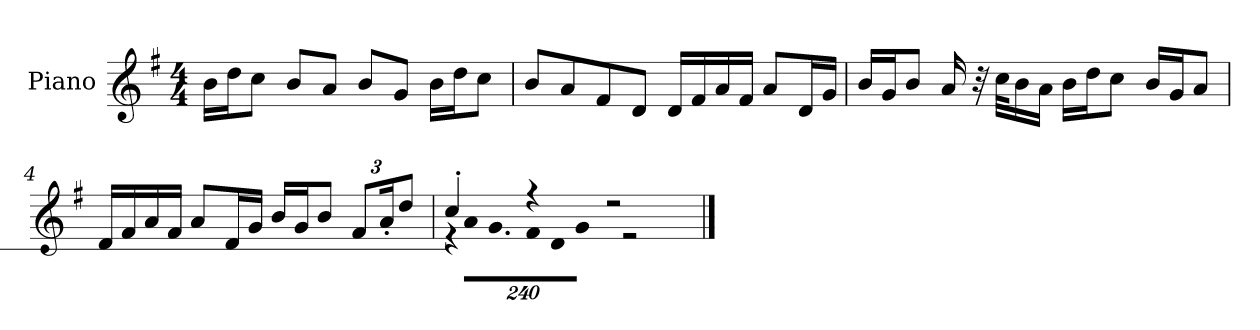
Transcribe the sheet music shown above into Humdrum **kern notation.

**kern
*part1
*staff1
*I"Piano
*I'P-no
*clefG2
*k[f#]
*M4/4
*MM90
=1
16b\LL
16dd\J
8cc\J
8b/L
8a/J
8b/L
8g/J
16b\LL
16dd\J
8cc\J
=2
8b/L
8a/
8f#/
8d/J
16d/LL
16f#/
16a/
16f#/JJ
8a/L
16d/L
16g/JJ
=3
16b/LL
16g/J
8b/J
16a/
32r
32cc\KLL
16b\
16a\JJ
16b\LL
16dd\J
8cc\J
16b/LL
16g/J
8a/J
!!LO:LB:g=z
=4
16d/LL
16f#/
16a/
16f#/JJ
8a/L
16d/L
16g/JJ
16b/LL
16g/J
8b/J
*Xbrackettup
12f#/L
24a'/K
8dd/J
=5
*^
*	*brackettup
!	!LO:N:vis=32
4cc'/	640%23r
!	!LO:N:vis=16
.	1920%137a\LL
!	!LO:N:vis=16.
.	960%103g\
!	!LO:N:vis=16
.	1920%137f#\
4r	.
!	!LO:N:vis=16
.	1920%137d\J
!	!LO:N:vis=8
.	960%137g\J
2r	2r
*v	*v
==
*-
